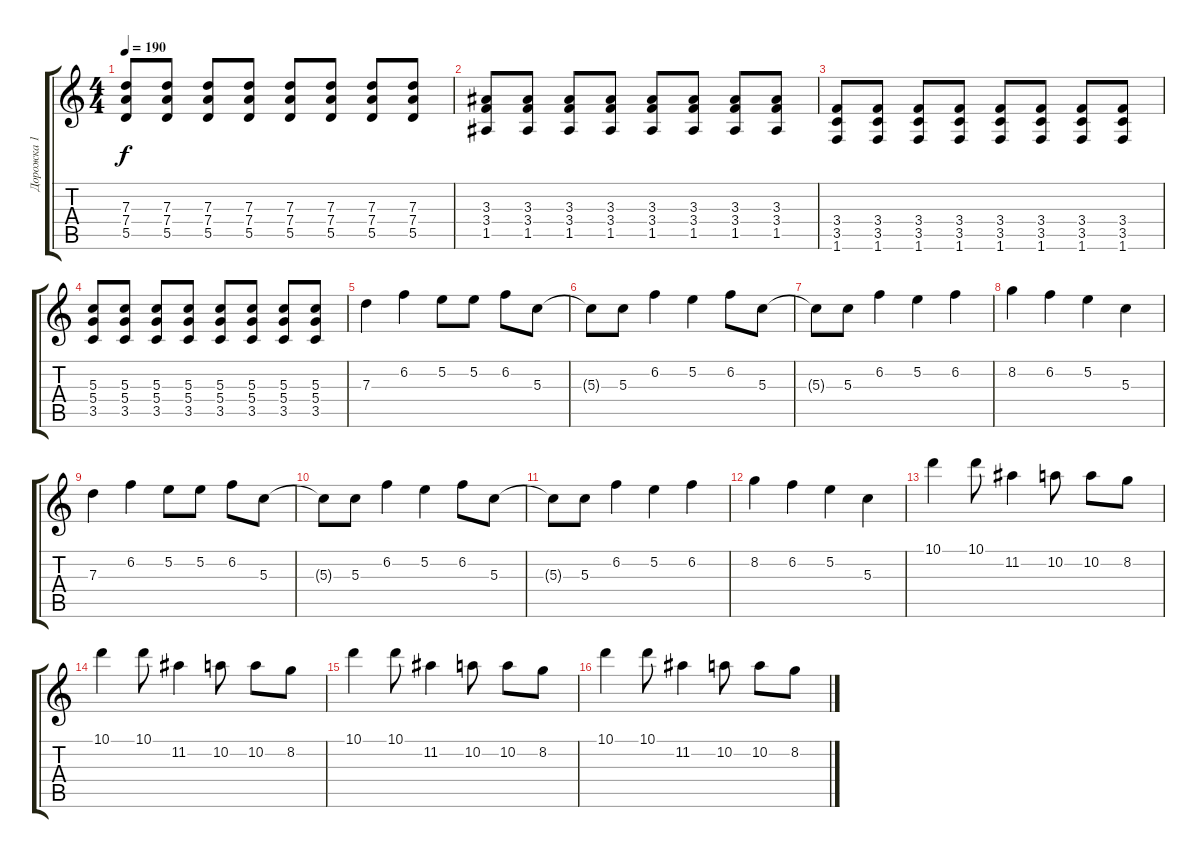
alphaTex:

\track ("Дорожка 1" "Дорожка 1") {instrument distortionguitar}
\staff {score tabs}
\tuning (E4 B3 G3 D3 A2 E2) {hide}
\ts (4 4)
\tempo 190
\clef g2
\ks c
(7.3 7.4 5.5).8{dy f} (7.3 7.4 5.5).8 (7.3 7.4 5.5).8 (7.3 7.4 5.5).8 (7.3 7.4 5.5).8 (7.3 7.4 5.5).8 (7.3 7.4 5.5).8 (7.3 7.4 5.5).8 |
(3.3 3.4 1.5).8 (3.3 3.4 1.5).8 (3.3 3.4 1.5).8 (3.3 3.4 1.5).8 (3.3 3.4 1.5).8 (3.3 3.4 1.5).8 (3.3 3.4 1.5).8 (3.3 3.4 1.5).8 |
(3.4 3.5 1.6).8 (3.4 3.5 1.6).8 (3.4 3.5 1.6).8 (3.4 3.5 1.6).8 (3.4 3.5 1.6).8 (3.4 3.5 1.6).8 (3.4 3.5 1.6).8 (3.4 3.5 1.6).8 |
(5.3 5.4 3.5).8 (5.3 5.4 3.5).8 (5.3 5.4 3.5).8 (5.3 5.4 3.5).8 (5.3 5.4 3.5).8 (5.3 5.4 3.5).8 (5.3 5.4 3.5).8 (5.3 5.4 3.5).8 |
7.3.4 6.2.4 5.2.8 5.2.8 6.2.8 5.3.8 |
5.3{t}.8 5.3.8 6.2.4 5.2.4 6.2.8 5.3.8 |
5.3{t}.8 5.3.8 6.2.4 5.2.4 6.2.4 |
8.2.4 6.2.4 5.2.4 5.3.4 |
7.3.4 6.2.4 5.2.8 5.2.8 6.2.8 5.3.8 |
5.3{t}.8 5.3.8 6.2.4 5.2.4 6.2.8 5.3.8 |
5.3{t}.8 5.3.8 6.2.4 5.2.4 6.2.4 |
8.2.4 6.2.4 5.2.4 5.3.4 |
10.1.4 10.1.8 11.2.4 10.2.8 10.2.8 8.2.8 |
10.1.4 10.1.8 11.2.4 10.2.8 10.2.8 8.2.8 |
10.1.4 10.1.8 11.2.4 10.2.8 10.2.8 8.2.8 |
10.1.4 10.1.8 11.2.4 10.2.8 10.2.8 8.2.8
